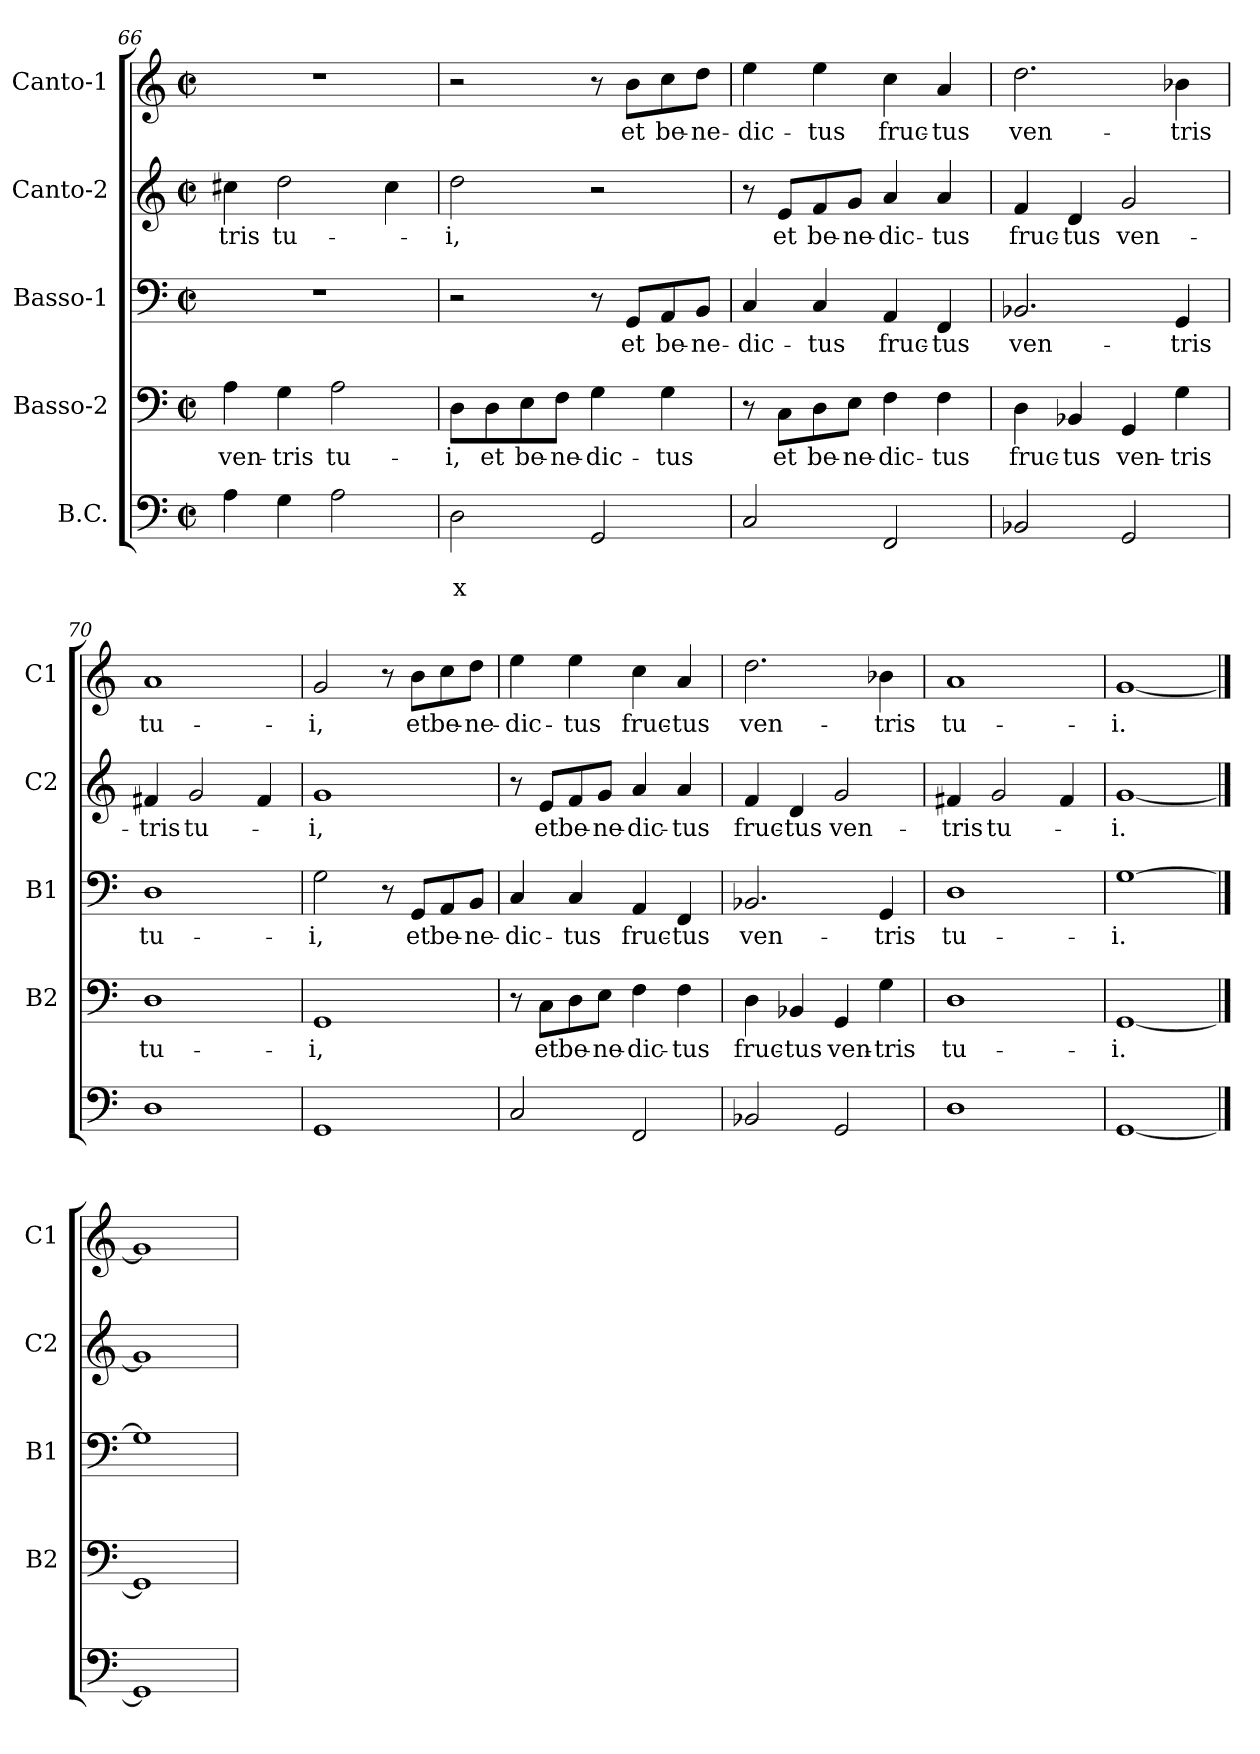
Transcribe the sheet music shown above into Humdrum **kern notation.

**kern	**text	**text	**kern	**text	**kern	**text	**kern	**text	**kern	**text
*part5	*part5	*part5	*part4	*part4	*part3	*part3	*part2	*part2	*part1	*part1
*staff5	*staff5	*staff5	*staff4	*staff4	*staff3	*staff3	*staff2	*staff2	*staff1	*staff1
*I"B.C.	*	*	*I"Basso-2	*	*I"Basso-1	*	*I"Canto-2	*	*I"Canto-1	*
*	*	*	*I'B2	*	*I'B1	*	*I'C2	*	*I'C1	*
*clefF4	*	*	*clefF4	*	*clefF4	*	*clefG2	*	*clefG2	*
*k[]	*	*	*k[]	*	*k[]	*	*k[]	*	*k[]	*
*C:	*	*	*C:	*	*C:	*	*C:	*	*C:	*
*M2/2	*	*	*M2/2	*	*M2/2	*	*M2/2	*	*M2/2	*
*met(c|)	*	*	*met(c|)	*	*met(c|)	*	*met(c|)	*	*met(c|)	*
=66	=66	=66	=66	=66	=66	=66	=66	=66	=66	=66
!	!	!	!	!LO:LY:b	!	!	!	!LO:LY:b	!	!
4A\	.	.	4A\	ven-	1r	.	4cc#X\	-tris	1r	.
!	!	!	!	!LO:LY:b	!	!	!	!LO:LY:b	!	!
4G\	.	.	4G\	-tris	.	.	2dd\	tu-	.	.
!	!	!	!	!LO:LY:b	!	!	!	!	!	!
2A\	.	.	2A\	tu-	.	.	.	.	.	.
.	.	.	.	.	.	.	4cc#\	.	.	.
=67	=67	=67	=67	=67	=67	=67	=67	=67	=67	=67
!	!	!LO:LY:b	!	!LO:LY:b	!	!	!	!LO:LY:b	!	!
2D\	.	x	8D\L	-i,	2r	.	2dd\	-i,	2r	.
!	!	!	!	!LO:LY:b	!	!	!	!	!	!
.	.	.	8D\	et	.	.	.	.	.	.
!	!	!	!	!LO:LY:b	!	!	!	!	!	!
.	.	.	8E\	be-	.	.	.	.	.	.
!	!	!	!	!LO:LY:b	!	!	!	!	!	!
.	.	.	8F\J	-ne-	.	.	.	.	.	.
!	!	!	!	!LO:LY:b	!	!	!	!	!	!
2GG/	.	.	4G\	-dic-	8r	.	2r	.	8r	.
!	!	!	!	!	!	!LO:LY:b	!	!	!	!LO:LY:b
.	.	.	.	.	8GG/L	et	.	.	8b\L	et
!	!	!	!	!LO:LY:b	!	!LO:LY:b	!	!	!	!LO:LY:b
.	.	.	4G\	-tus	8AA/	be-	.	.	8cc\	be-
!	!	!	!	!	!	!LO:LY:b	!	!	!	!LO:LY:b
.	.	.	.	.	8BB/J	-ne-	.	.	8dd\J	-ne-
=68	=68	=68	=68	=68	=68	=68	=68	=68	=68	=68
!	!	!	!	!	!	!LO:LY:b	!	!	!	!LO:LY:b
2C/	.	.	8r	.	4C/	-dic-	8r	.	4ee\	-dic-
!	!	!	!	!LO:LY:b	!	!	!	!LO:LY:b	!	!
.	.	.	8C\L	et	.	.	8e/L	et	.	.
!	!	!	!	!LO:LY:b	!	!LO:LY:b	!	!LO:LY:b	!	!LO:LY:b
.	.	.	8D\	be-	4C/	-tus	8f/	be-	4ee\	-tus
!	!	!	!	!LO:LY:b	!	!	!	!LO:LY:b	!	!
.	.	.	8E\J	-ne-	.	.	8g/J	-ne-	.	.
!	!	!	!	!LO:LY:b	!	!LO:LY:b	!	!LO:LY:b	!	!LO:LY:b
2FF/	.	.	4F\	-dic-	4AA/	fruc-	4a/	-dic-	4cc\	fruc-
!	!	!	!	!LO:LY:b	!	!LO:LY:b	!	!LO:LY:b	!	!LO:LY:b
.	.	.	4F\	-tus	4FF/	-tus	4a/	-tus	4a/	-tus
!!LO:LB:g=z
=69	=69	=69	=69	=69	=69	=69	=69	=69	=69	=69
!	!	!	!	!LO:LY:b	!	!LO:LY:b	!	!LO:LY:b	!	!LO:LY:b
2BB-X/	.	.	4D\	fruc-	2.BB-X/	ven-	4f/	fruc-	2.dd\	ven-
!	!	!	!	!LO:LY:b	!	!	!	!LO:LY:b	!	!
.	.	.	4BB-X/	-tus	.	.	4d/	-tus	.	.
!	!	!	!	!LO:LY:b	!	!	!	!LO:LY:b	!	!
2GG/	.	.	4GG/	ven-	.	.	2g/	ven-	.	.
!	!	!	!	!LO:LY:b	!	!LO:LY:b	!	!	!	!LO:LY:b
.	.	.	4G\	-tris	4GG/	-tris	.	.	4b-X\	-tris
=70	=70	=70	=70	=70	=70	=70	=70	=70	=70	=70
!	!	!	!	!LO:LY:b	!	!LO:LY:b	!	!LO:LY:b	!	!LO:LY:b
1D	.	.	1D	tu-	1D	tu-	4f#X/	-tris	1a	tu-
!	!	!	!	!	!	!	!	!LO:LY:b	!	!
.	.	.	.	.	.	.	2g/	tu-	.	.
.	.	.	.	.	.	.	4f#/	.	.	.
=71	=71	=71	=71	=71	=71	=71	=71	=71	=71	=71
!	!	!	!	!LO:LY:b	!	!LO:LY:b	!	!LO:LY:b	!	!LO:LY:b
1GG	.	.	1GG	-i,	2G\	-i,	1g	-i,	2g/	-i,
.	.	.	.	.	8r	.	.	.	8r	.
!	!	!	!	!	!	!LO:LY:b	!	!	!	!LO:LY:b
.	.	.	.	.	8GG/L	et	.	.	8b\L	et
!	!	!	!	!	!	!LO:LY:b	!	!	!	!LO:LY:b
.	.	.	.	.	8AA/	be-	.	.	8cc\	be-
!	!	!	!	!	!	!LO:LY:b	!	!	!	!LO:LY:b
.	.	.	.	.	8BB/J	-ne-	.	.	8dd\J	-ne-
=72	=72	=72	=72	=72	=72	=72	=72	=72	=72	=72
!	!	!	!	!	!	!LO:LY:b	!	!	!	!LO:LY:b
2C/	.	.	8r	.	4C/	-dic-	8r	.	4ee\	-dic-
!	!	!	!	!LO:LY:b	!	!	!	!LO:LY:b	!	!
.	.	.	8C\L	et	.	.	8e/L	et	.	.
!	!	!	!	!LO:LY:b	!	!LO:LY:b	!	!LO:LY:b	!	!LO:LY:b
.	.	.	8D\	be-	4C/	-tus	8f/	be-	4ee\	-tus
!	!	!	!	!LO:LY:b	!	!	!	!LO:LY:b	!	!
.	.	.	8E\J	-ne-	.	.	8g/J	-ne-	.	.
!	!	!	!	!LO:LY:b	!	!LO:LY:b	!	!LO:LY:b	!	!LO:LY:b
2FF/	.	.	4F\	-dic-	4AA/	fruc-	4a/	-dic-	4cc\	fruc-
!	!	!	!	!LO:LY:b	!	!LO:LY:b	!	!LO:LY:b	!	!LO:LY:b
.	.	.	4F\	-tus	4FF/	-tus	4a/	-tus	4a/	-tus
=73	=73	=73	=73	=73	=73	=73	=73	=73	=73	=73
!	!	!	!	!LO:LY:b	!	!LO:LY:b	!	!LO:LY:b	!	!LO:LY:b
2BB-X/	.	.	4D\	fruc-	2.BB-X/	ven-	4f/	fruc-	2.dd\	ven-
!	!	!	!	!LO:LY:b	!	!	!	!LO:LY:b	!	!
.	.	.	4BB-X/	-tus	.	.	4d/	-tus	.	.
!	!	!	!	!LO:LY:b	!	!	!	!LO:LY:b	!	!
2GG/	.	.	4GG/	ven-	.	.	2g/	ven-	.	.
!	!	!	!	!LO:LY:b	!	!LO:LY:b	!	!	!	!LO:LY:b
.	.	.	4G\	-tris	4GG/	-tris	.	.	4b-X\	-tris
=74	=74	=74	=74	=74	=74	=74	=74	=74	=74	=74
!	!	!	!	!LO:LY:b	!	!LO:LY:b	!	!LO:LY:b	!	!LO:LY:b
1D	.	.	1D	tu-	1D	tu-	4f#X/	-tris	1a	tu-
!	!	!	!	!	!	!	!	!LO:LY:b	!	!
.	.	.	.	.	.	.	2g/	tu-	.	.
.	.	.	.	.	.	.	4f#/	.	.	.
=75	=75	=75	=75	=75	=75	=75	=75	=75	=75	=75
!	!	!	!	!LO:LY:b	!	!LO:LY:b	!	!LO:LY:b	!	!LO:LY:b
[1GG	.	.	[1GG	-i.	[1G	-i.	[1g	-i.	[1g	-i.
==76	==76	==76	==76	==76	==76	==76	==76	==76	==76	==76
1GG]	.	.	1GG]	.	1G]	.	1g]	.	1g]	.
=	=	=	=	=	=	=	=	=	=	=
*-	*-	*-	*-	*-	*-	*-	*-	*-	*-	*-
